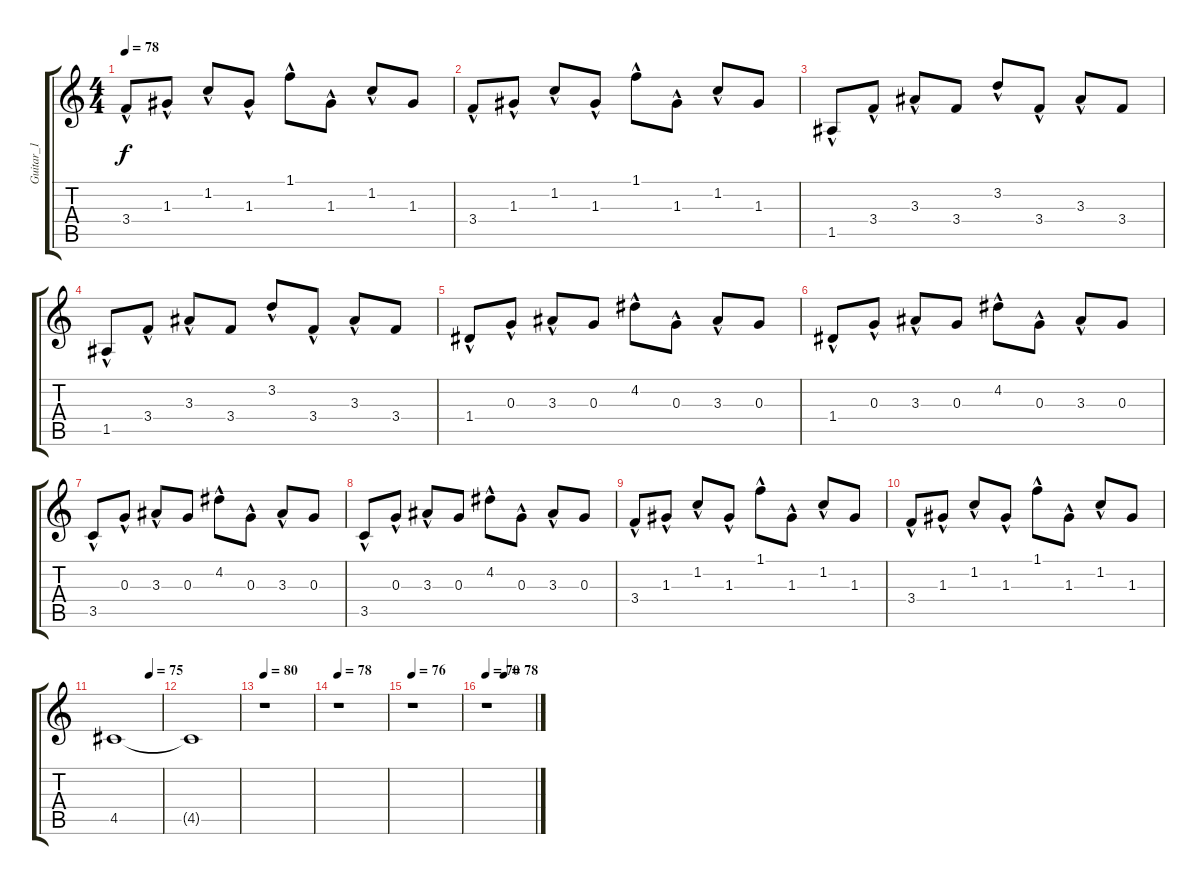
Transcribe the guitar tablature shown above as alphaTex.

\track ("Guitar_1" "Guitar_1") {instrument acousticguitarsteel}
\staff {score tabs}
\tuning (E4 B3 G3 D3 A2 E2) {hide}
\ts (4 4)
\tempo 78
\clef g2
\ks c
3.4{hac}.8{dy f} 1.3{hac}.8 1.2{hac}.8 1.3{hac}.8 1.1{hac}.8 1.3{hac}.8 1.2{hac}.8 1.3.8 |
3.4{hac}.8 1.3{hac}.8 1.2{hac}.8 1.3{hac}.8 1.1{hac}.8 1.3{hac}.8 1.2{hac}.8 1.3.8 |
1.5{hac}.8 3.4{hac}.8 3.3{hac}.8 3.4.8 3.2{hac}.8 3.4{hac}.8 3.3{hac}.8 3.4.8 |
1.5{hac}.8 3.4{hac}.8 3.3{hac}.8 3.4.8 3.2{hac}.8 3.4{hac}.8 3.3{hac}.8 3.4.8 |
1.4{hac}.8 0.3{hac}.8 3.3{hac}.8 0.3.8 4.2{hac}.8 0.3{hac}.8 3.3{hac}.8 0.3.8 |
1.4{hac}.8 0.3{hac}.8 3.3{hac}.8 0.3.8 4.2{hac}.8 0.3{hac}.8 3.3{hac}.8 0.3.8 |
3.5{hac}.8 0.3{hac}.8 3.3{hac}.8 0.3.8 4.2{hac}.8 0.3{hac}.8 3.3{hac}.8 0.3.8 |
3.5{hac}.8 0.3{hac}.8 3.3{hac}.8 0.3.8 4.2{hac}.8 0.3{hac}.8 3.3{hac}.8 0.3.8 |
3.4{hac}.8 1.3{hac}.8 1.2{hac}.8 1.3{hac}.8 1.1{hac}.8 1.3{hac}.8 1.2{hac}.8 1.3.8 |
3.4{hac}.8 1.3{hac}.8 1.2{hac}.8 1.3{hac}.8 1.1{hac}.8 1.3{hac}.8 1.2{hac}.8 1.3.8 |
\tempo (75 0.75)
4.5.1 |
4.5{t}.1 |
\tempo 80
r.1 |
\tempo 78
r.1 |
\tempo 76
r.1 |
\tempo 70
\tempo (78 0.375)
r.1
